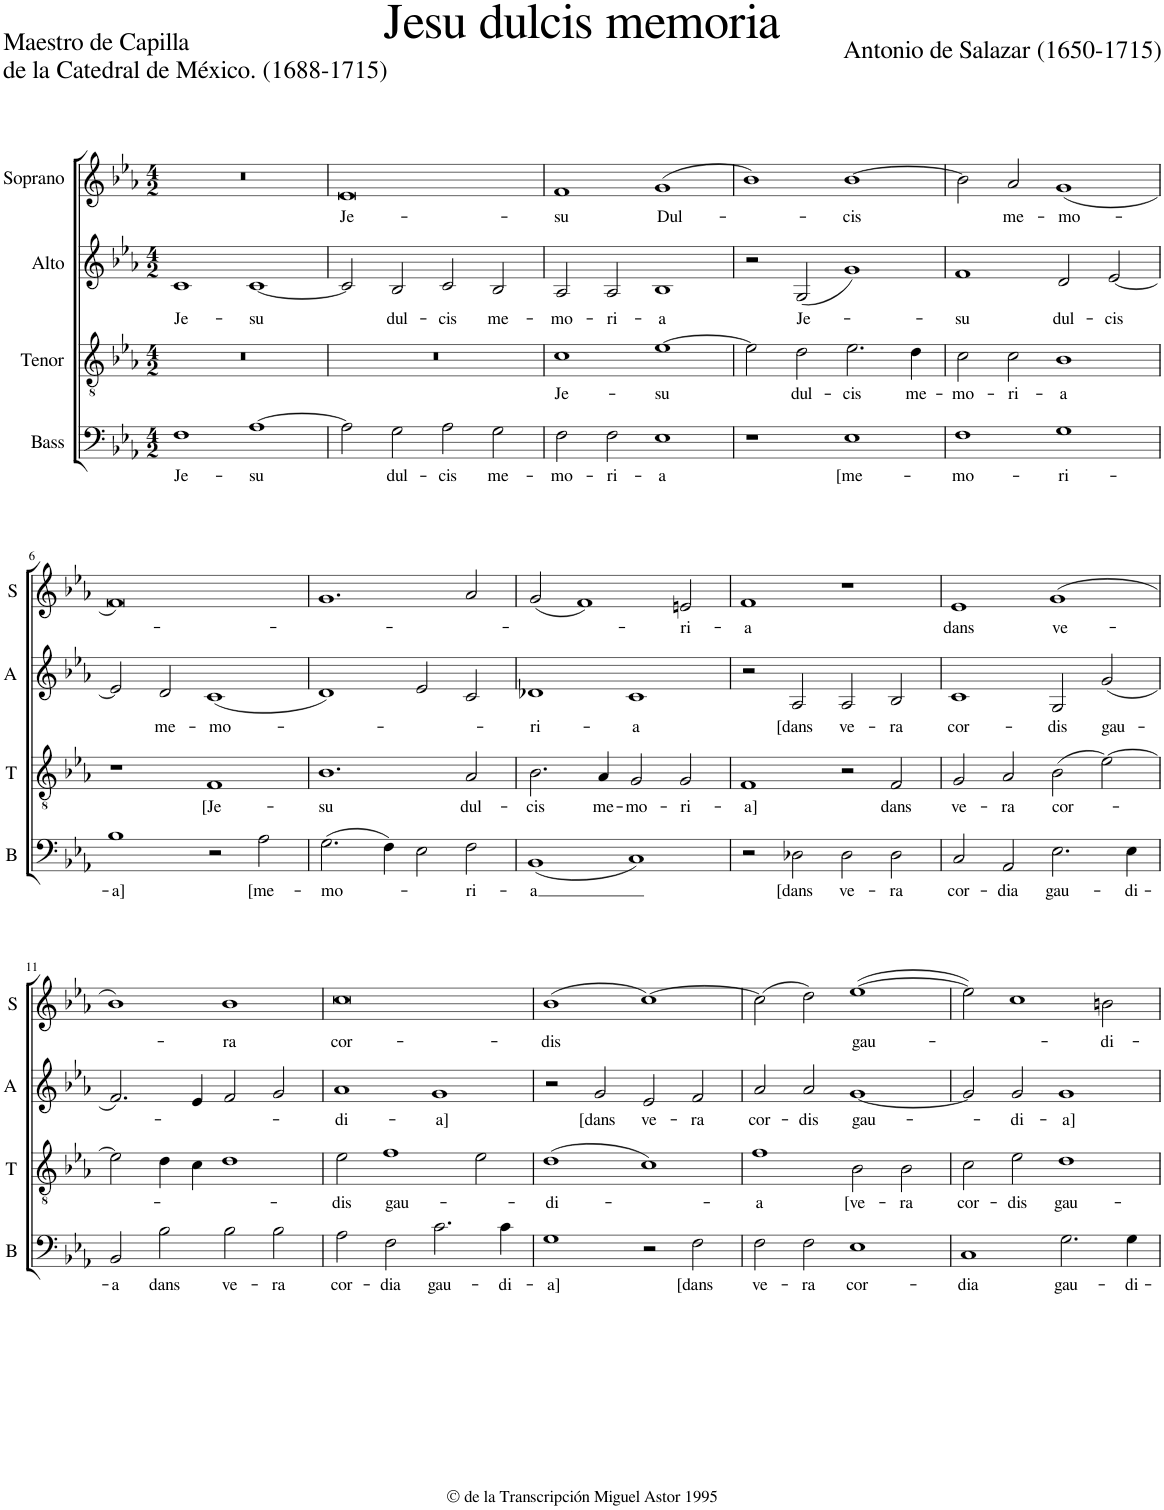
**kern	**text	**kern	**text	**kern	**text	**kern	**text
*part4	*part4	*part3	*part3	*part2	*part2	*part1	*part1
*staff4	*staff4	*staff3	*staff3	*staff2	*staff2	*staff1	*staff1
*I"Bass	*	*I"Tenor	*	*I"Alto	*	*I"Soprano	*
*I'B	*	*I'T	*	*I'A	*	*I'S	*
*clefF4	*	*clefGv2	*	*clefG2	*	*clefG2	*
*k[b-e-a-]	*	*k[b-e-a-]	*	*k[b-e-a-]	*	*k[b-e-a-]	*
*M4/2	*	*M4/2	*	*M4/2	*	*M4/2	*
=1	=1	=1	=1	=1	=1	=1	=1
!	!LO:LY:b	!	!	!	!LO:LY:b	!	!
1F	Je-	0r	.	1c	Je-	0r	.
!	!LO:LY:b	!	!	!	!LO:LY:b	!	!
[1A-	-su	.	.	[1c	-su	.	.
=2	=2	=2	=2	=2	=2	=2	=2
!	!	!	!	!	!	!	!LO:LY:b
2A-\]	.	0r	.	2c/]	.	0e-	Je-
!	!LO:LY:b	!	!	!	!LO:LY:b	!	!
2G\	dul-	.	.	2B-/	dul-	.	.
!	!LO:LY:b	!	!	!	!LO:LY:b	!	!
2A-\	-cis	.	.	2c/	-cis	.	.
!	!LO:LY:b	!	!	!	!LO:LY:b	!	!
2G\	me-	.	.	2B-/	me-	.	.
=3	=3	=3	=3	=3	=3	=3	=3
!	!LO:LY:b	!	!LO:LY:b	!	!LO:LY:b	!	!LO:LY:b
2F\	-mo-	1c	Je-	2A-/	-mo-	1f	-su
!	!LO:LY:b	!	!	!	!LO:LY:b	!	!
2F\	-ri-	.	.	2A-/	-ri-	.	.
!	!LO:LY:b	!	!LO:LY:b	!	!LO:LY:b	!	!LO:LY:b
1E-	-a	[1e-	-su	1B-	-a	(1g	Dul-
=4	=4	=4	=4	=4	=4	=4	=4
1r	.	2e-\]	.	2r	.	1b-)	.
!	!	!	!LO:LY:b	!	!LO:LY:b	!	!
.	.	2d\	dul-	(2G/	Je-	.	.
!	!LO:LY:b	!	!LO:LY:b	!	!	!	!LO:LY:b
1E-	[me-	2.e-\	-cis	1g)	.	[1b-	-cis
!	!	!	!LO:LY:b	!	!	!	!
.	.	4d\	me-	.	.	.	.
=5	=5	=5	=5	=5	=5	=5	=5
!	!LO:LY:b	!	!LO:LY:b	!	!LO:LY:b	!	!
1F	-mo-	2c\	-mo-	1f	-su	2b-\]	.
!	!	!	!LO:LY:b	!	!	!	!LO:LY:b
.	.	2c\	-ri-	.	.	2a-/	me-
!	!LO:LY:b	!	!LO:LY:b	!	!LO:LY:b	!	!LO:LY:b
1G	-ri-	1B-	-a	2d/	dul-	(1g	-mo-
!	!	!	!	!	!LO:LY:b	!	!
.	.	.	.	[2e-/	-cis	.	.
!!LO:LB:g=z
=6	=6	=6	=6	=6	=6	=6	=6
!	!LO:LY:b	!	!	!	!	!	!
1B-	-a]	1r	.	2e-/]	.	0f)	.
!	!	!	!	!	!LO:LY:b	!	!
.	.	.	.	2d/	me-	.	.
!	!	!	!LO:LY:b	!	!LO:LY:b	!	!
2r	.	1F	[Je-	(1c	-mo-	.	.
!	!LO:LY:b	!	!	!	!	!	!
2A-\	[me-	.	.	.	.	.	.
=7	=7	=7	=7	=7	=7	=7	=7
!	!LO:LY:b	!	!LO:LY:b	!	!	!	!
(2.G\	-mo-	1.B-	-su	1d)	.	1.g	.
4F\)	.	.	.	.	.	.	.
2E-\	.	.	.	2e-/	.	.	.
!	!LO:LY:b	!	!LO:LY:b	!	!	!	!
2F\	-ri-	2A-/	dul-	2c/	.	2a-/	.
=8	=8	=8	=8	=8	=8	=8	=8
!	!LO:LY:b	!	!LO:LY:b	!	!LO:LY:b	!	!
(1BB-	-a	2.B-\	-cis	1d-X	-ri-	(2g/	.
.	.	.	.	.	.	1f)	.
!	!	!	!LO:LY:b	!	!	!	!
.	.	4A-/	me-	.	.	.	.
!	!	!	!LO:LY:b	!	!LO:LY:b	!	!
1C)	.	2G/	-mo-	1c	-a	.	.
!	!	!	!LO:LY:b	!	!	!	!LO:LY:b
.	.	2G/	-ri-	.	.	2en/	-ri-
=9	=9	=9	=9	=9	=9	=9	=9
!	!	!	!LO:LY:b	!	!	!	!LO:LY:b
2r	.	1F	-a]	2r	.	1f	-a
!	!LO:LY:b	!	!	!	!LO:LY:b	!	!
2D-X\	[dans	.	.	2A-/	[dans	.	.
!	!LO:LY:b	!	!	!	!LO:LY:b	!	!
2D-\	ve-	2r	.	2A-/	ve-	1r	.
!	!LO:LY:b	!	!LO:LY:b	!	!LO:LY:b	!	!
2D-\	-ra	2F/	dans	2B-/	-ra	.	.
=10	=10	=10	=10	=10	=10	=10	=10
!	!LO:LY:b	!	!LO:LY:b	!	!LO:LY:b	!	!LO:LY:b
2C/	cor-	2G/	ve-	1c	cor-	1e-	dans
!	!LO:LY:b	!	!LO:LY:b	!	!	!	!
2AA-/	-dia	2A-/	-ra	.	.	.	.
!	!LO:LY:b	!	!LO:LY:b	!	!LO:LY:b	!	!LO:LY:b
2.E-\	gau-	(2B-\	cor-	2G/	-dis	(1g	ve-
!	!	!	!	!	!LO:LY:b	!	!
.	.	[2e-\)	.	(2g/	gau-	.	.
!	!LO:LY:b	!	!	!	!	!	!
4E-\	-di-	.	.	.	.	.	.
!!LO:LB:g=z
=11	=11	=11	=11	=11	=11	=11	=11
!	!LO:LY:b	!	!	!	!	!	!
2BB-/	-a	2e-\]	.	2.f/)	.	1b-)	.
!	!LO:LY:b	!	!	!	!	!	!
2B-\	dans	4d\	.	.	.	.	.
.	.	4c\	.	4e-/	.	.	.
!	!LO:LY:b	!	!	!	!	!	!LO:LY:b
2B-\	ve-	1d	.	2f/	.	1b-	-ra
!	!LO:LY:b	!	!	!	!	!	!
2B-\	-ra	.	.	2g/	.	.	.
=12	=12	=12	=12	=12	=12	=12	=12
!	!LO:LY:b	!	!LO:LY:b	!	!LO:LY:b	!	!LO:LY:b
2A-\	cor-	2e-\	-dis	1a-	-di-	0cc	cor-
!	!LO:LY:b	!	!LO:LY:b	!	!	!	!
2F\	-dia	1f	gau-	.	.	.	.
!	!LO:LY:b	!	!	!	!LO:LY:b	!	!
2.c\	gau-	.	.	1g	-a]	.	.
.	.	2e-\	.	.	.	.	.
!	!LO:LY:b	!	!	!	!	!	!
4c\	-di-	.	.	.	.	.	.
=13	=13	=13	=13	=13	=13	=13	=13
!	!LO:LY:b	!	!LO:LY:b	!	!	!	!LO:LY:b
1G	-a]	(1d	-di-	2r	.	(1b-	-dis
!	!	!	!	!	!LO:LY:b	!	!
.	.	.	.	2g/	[dans	.	.
!	!	!	!	!	!LO:LY:b	!	!
2r	.	1c)	.	2e-/	ve-	[1cc)	.
!	!LO:LY:b	!	!	!	!LO:LY:b	!	!
2F\	[dans	.	.	2f/	-ra	.	.
=14	=14	=14	=14	=14	=14	=14	=14
!	!LO:LY:b	!	!LO:LY:b	!	!LO:LY:b	!	!
2F\	ve-	1f	-a	2a-/	cor-	(2cc\]	.
!	!LO:LY:b	!	!	!	!LO:LY:b	!	!
2F\	-ra	.	.	2a-/	-dis	2dd\)	.
!	!LO:LY:b	!	!LO:LY:b	!	!LO:LY:b	!	!LO:LY:b
1E-	cor-	2B-\	[ve-	[1g	gau-	([1ee-	gau-
!	!	!	!LO:LY:b	!	!	!	!
.	.	2B-\	-ra	.	.	.	.
=15	=15	=15	=15	=15	=15	=15	=15
!	!LO:LY:b	!	!LO:LY:b	!	!	!	!
1C	-dia	2c\	cor-	2g/]	.	2ee-\])	.
!	!	!	!LO:LY:b	!	!LO:LY:b	!	!
.	.	2e-\	-dis	2g/	-di-	1cc	.
!	!LO:LY:b	!	!LO:LY:b	!	!LO:LY:b	!	!
2.G\	gau-	1d	gau-	1g	-a]	.	.
!	!	!	!	!	!	!	!LO:LY:b
.	.	.	.	.	.	2bn\	-di-
!	!LO:LY:b	!	!	!	!	!	!
4G\	-di-	.	.	.	.	.	.
=	=	=	=	=	=	=	=
*-	*-	*-	*-	*-	*-	*-	*-
